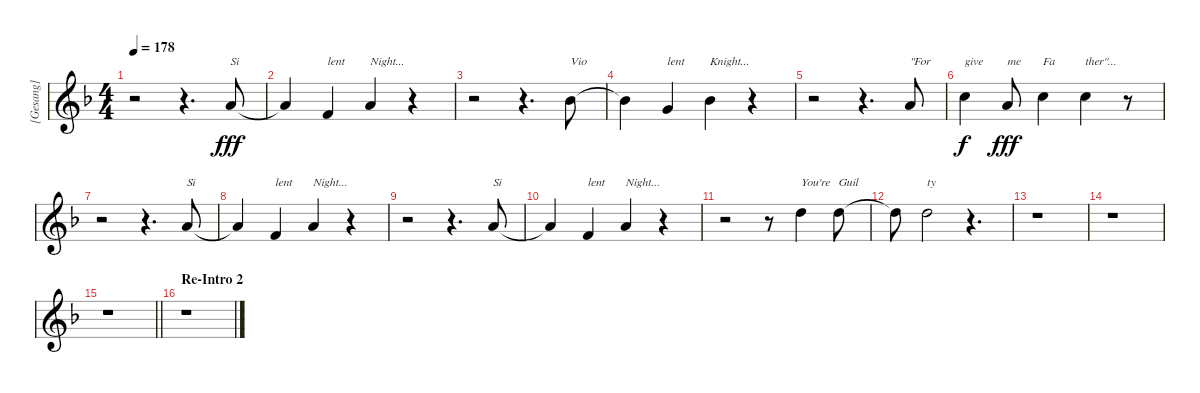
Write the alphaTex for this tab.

\track ("[Gesang]" "[Gesang]") {instrument altosax}
\staff {score}
\tuning (E4 B3 G3 D3 A2 E2) {hide}
\ts (4 4)
\tempo 178
\clef g2
\ks dminor
r.2{dy fff} r.4{d} 10.2.8{txt "Si"} |
10.2{t}.4 6.2.4{txt "lent"} 10.2.4{txt "Night..."} r.4 |
r.2 r.4{d} 11.2.8{txt "Vio"} |
11.2{t}.4 8.2.4{txt "lent"} 11.2.4{txt "Knight..."} r.4 |
r.2 r.4{d} 10.2.8{txt "\"For"} |
13.2.4{txt "give" dy f} 10.2.8{txt "me" dy fff} 13.2.4{txt "Fa"} 13.2.4{txt "ther\"..."} r.8 |
r.2 r.4{d} 10.2.8{txt "Si"} |
10.2{t}.4 6.2.4{txt "lent"} 10.2.4{txt "Night..."} r.4 |
r.2 r.4{d} 10.2.8{txt "Si"} |
10.2{t}.4 6.2.4{txt "lent"} 10.2.4{txt "Night..."} r.4 |
r.2 r.8 15.2.4{txt "You're"} 15.2.8{txt "Guil"} |
15.2{t}.8 15.2.2{txt "ty"} r.4{d} |
r.1 |
r.1 |
\barLineRight lightlight
r.1 |
\section ("" "Re-Intro 2")
r.1
